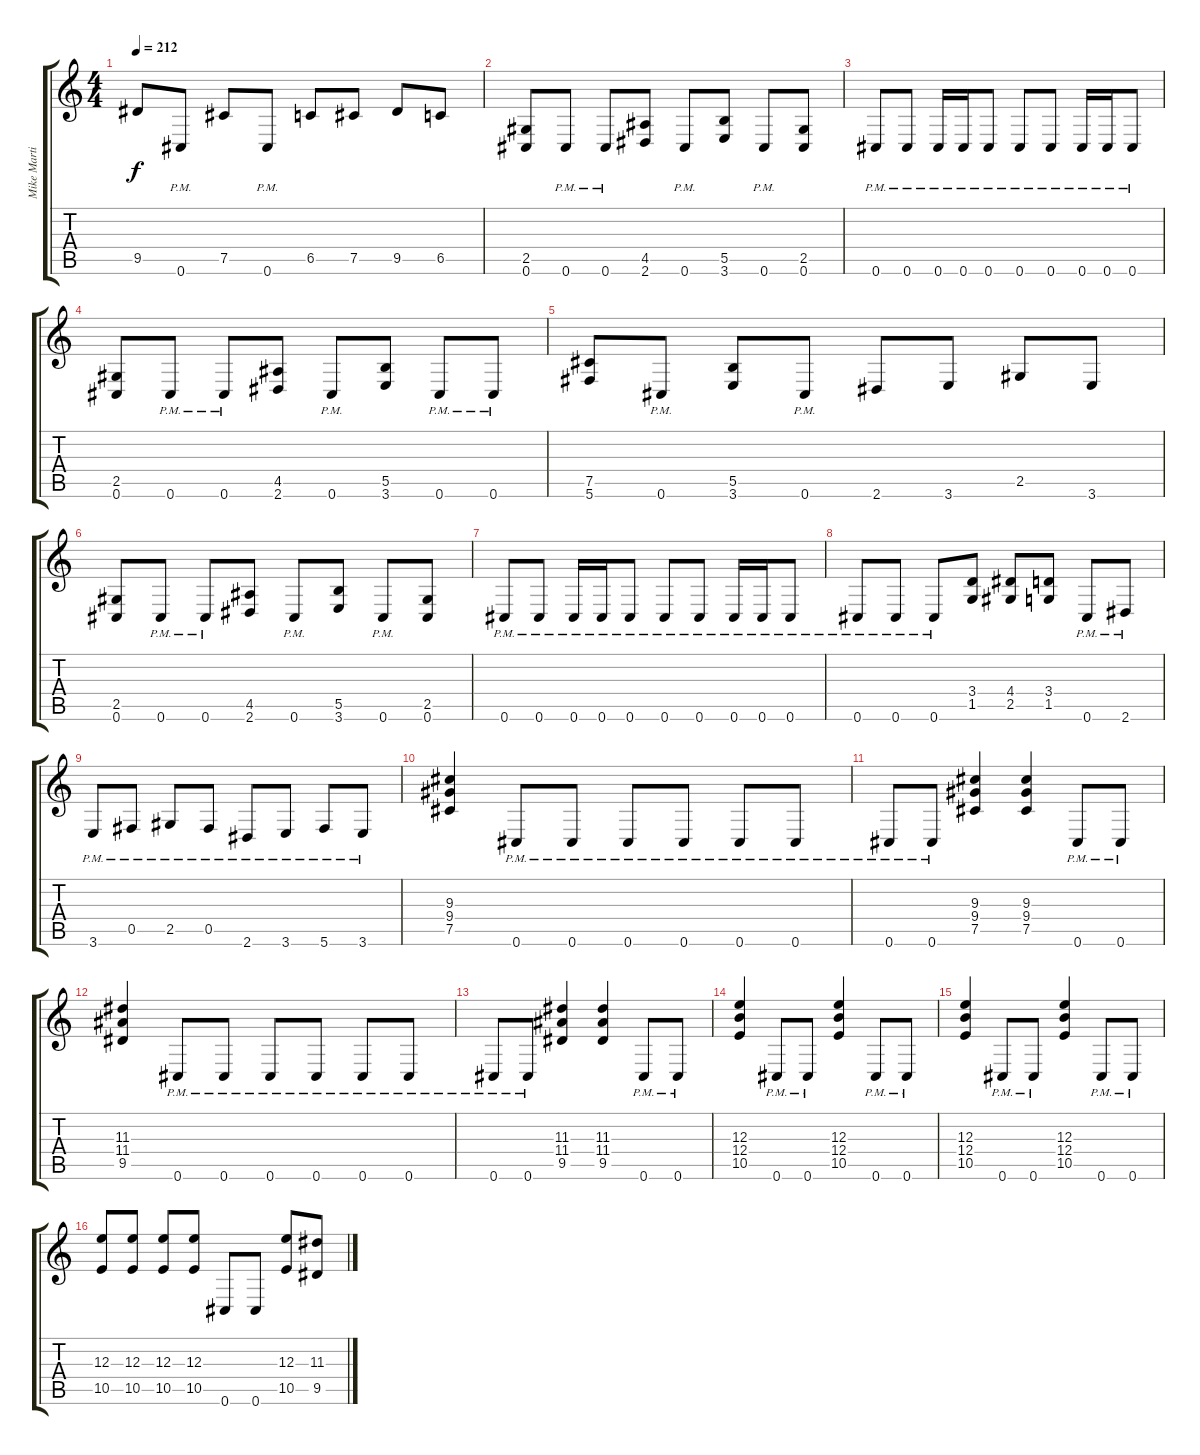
\track ("Mike Martin" "Mike Marti") {instrument overdrivenguitar}
\staff {score tabs}
\tuning (Db4 Ab3 E3 B2 Gb2 Db2) {hide}
\ts (4 4)
\tempo 212
\clef g2
\ks c
9.5.8{dy f} 0.6{pm}.8 7.5.8 0.6{pm}.8 6.5.8 7.5.8 9.5.8 6.5.8 |
(2.5 0.6).8 0.6{pm}.8 0.6{pm}.8 (4.5 2.6).8 0.6{pm}.8 (5.5 3.6).8 0.6{pm}.8 (2.5 0.6).8 |
0.6{pm}.8 0.6{pm}.8 0.6{pm}.16 0.6{pm}.16 0.6{pm}.8 0.6{pm}.8 0.6{pm}.8 0.6{pm}.16 0.6{pm}.16 0.6{pm}.8 |
(2.5 0.6).8 0.6{pm}.8 0.6{pm}.8 (4.5 2.6).8 0.6{pm}.8 (5.5 3.6).8 0.6{pm}.8 0.6{pm}.8 |
(7.5 5.6).8 0.6{pm}.8 (5.5 3.6).8 0.6{pm}.8 2.6.8 3.6.8 2.5.8 3.6.8 |
(2.5 0.6).8 0.6{pm}.8 0.6{pm}.8 (4.5 2.6).8 0.6{pm}.8 (5.5 3.6).8 0.6{pm}.8 (2.5 0.6).8 |
0.6{pm}.8 0.6{pm}.8 0.6{pm}.16 0.6{pm}.16 0.6{pm}.8 0.6{pm}.8 0.6{pm}.8 0.6{pm}.16 0.6{pm}.16 0.6{pm}.8 |
0.6{pm}.8 0.6{pm}.8 0.6{pm}.8 (3.4 1.5).8 (4.4 2.5).8 (3.4 1.5).8 0.6{pm}.8 2.6{pm}.8 |
3.6{pm}.8 0.5{pm}.8 2.5{pm}.8 0.5{pm}.8 2.6{pm}.8 3.6{pm}.8 5.6{pm}.8 3.6{pm}.8 |
(9.3 9.4 7.5).4 0.6{pm}.8 0.6{pm}.8 0.6{pm}.8 0.6{pm}.8 0.6{pm}.8 0.6{pm}.8 |
0.6{pm}.8 0.6{pm}.8 (9.3 9.4 7.5).4 (9.3 9.4 7.5).4 0.6{pm}.8 0.6{pm}.8 |
(11.3 11.4 9.5).4 0.6{pm}.8 0.6{pm}.8 0.6{pm}.8 0.6{pm}.8 0.6{pm}.8 0.6{pm}.8 |
0.6{pm}.8 0.6{pm}.8 (11.3 11.4 9.5).4 (11.3 11.4 9.5).4 0.6{pm}.8 0.6{pm}.8 |
(12.3 12.4 10.5).4 0.6{pm}.8 0.6{pm}.8 (12.3 12.4 10.5).4 0.6{pm}.8 0.6{pm}.8 |
(12.3 12.4 10.5).4 0.6{pm}.8 0.6{pm}.8 (12.3 12.4 10.5).4 0.6{pm}.8 0.6{pm}.8 |
(12.3 10.5).8 (12.3 10.5).8 (12.3 10.5).8 (12.3 10.5).8 0.6.8 0.6.8 (12.3 10.5).8 (11.3 9.5).8
